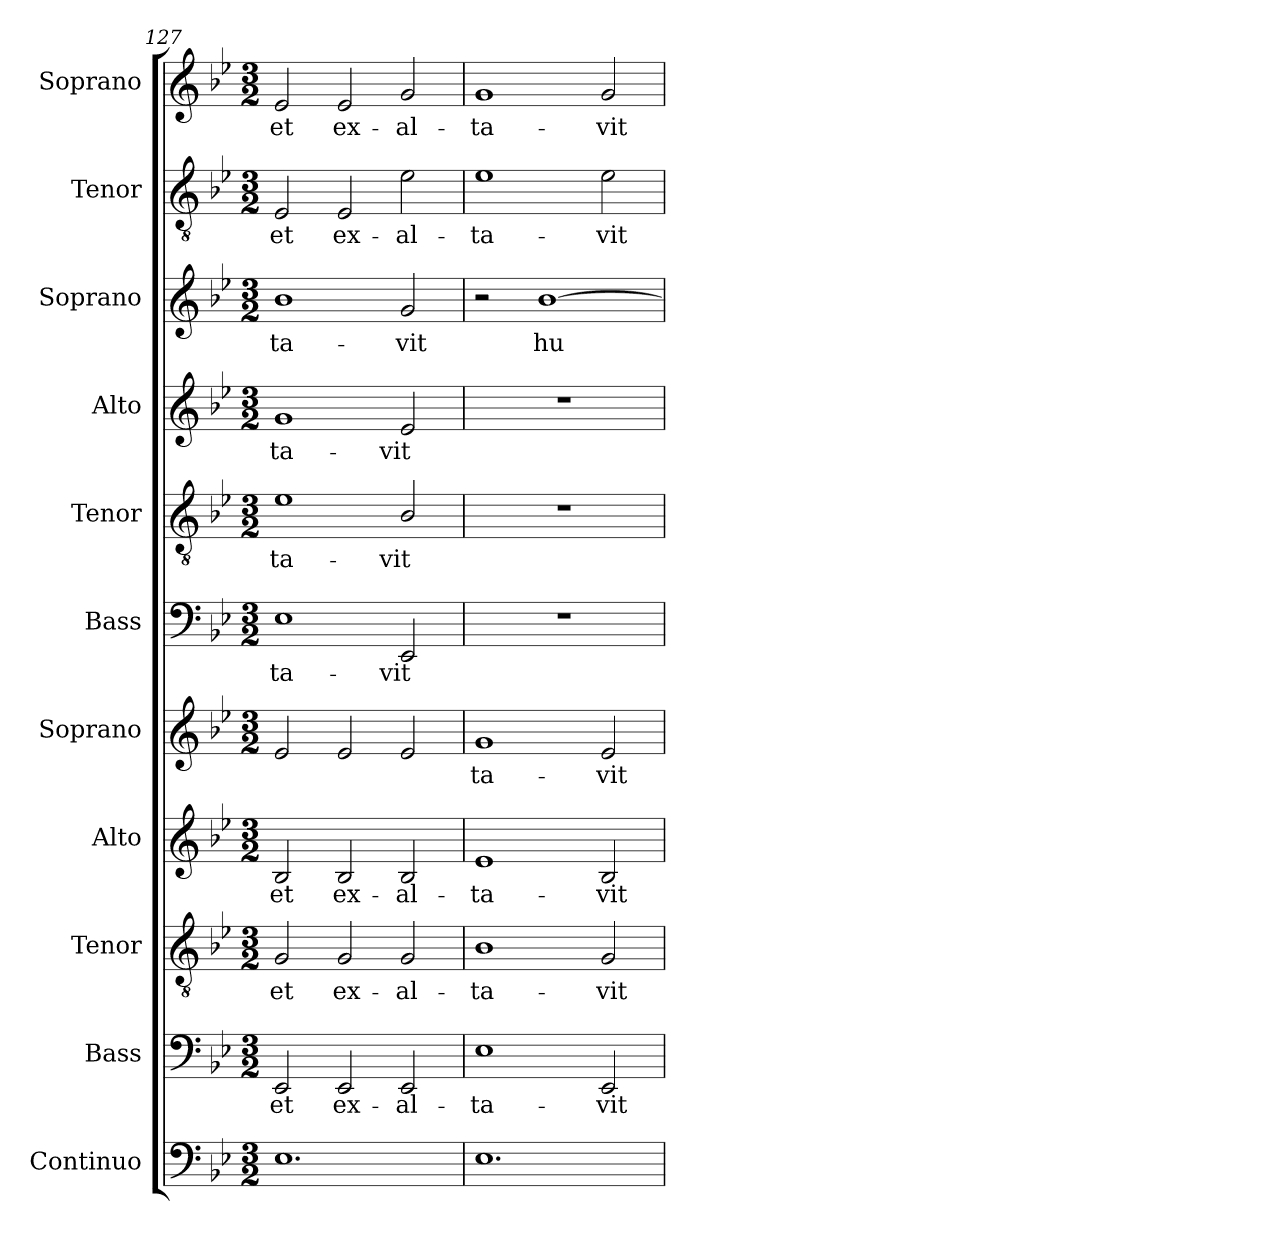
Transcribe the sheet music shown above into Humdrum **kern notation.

**kern	**kern	**text	**kern	**text	**kern	**text	**kern	**text	**kern	**text	**kern	**text	**kern	**text	**kern	**text	**kern	**text	**kern	**text
*part11	*part10	*part10	*part9	*part9	*part8	*part8	*part7	*part7	*part6	*part6	*part5	*part5	*part4	*part4	*part3	*part3	*part2	*part2	*part1	*part1
*staff11	*staff10	*staff10	*staff9	*staff9	*staff8	*staff8	*staff7	*staff7	*staff6	*staff6	*staff5	*staff5	*staff4	*staff4	*staff3	*staff3	*staff2	*staff2	*staff1	*staff1
*I"Continuo	*I"Bass	*	*I"Tenor	*	*I"Alto	*	*I"Soprano	*	*I"Bass	*	*I"Tenor	*	*I"Alto	*	*I"Soprano	*	*I"Tenor	*	*I"Soprano	*
*I'Cont.	*I'B.	*	*I'T.	*	*I'A.	*	*I'S.	*	*I'B.	*	*I'T.	*	*I'A.	*	*I'S.	*	*I'T.	*	*I'S.	*
*clefF4	*clefF4	*	*clefGv2	*	*clefG2	*	*clefG2	*	*clefF4	*	*clefGv2	*	*clefG2	*	*clefG2	*	*clefGv2	*	*clefG2	*
*	*	*	*ITrd7c12	*	*	*	*	*	*	*	*ITrd7c12	*	*	*	*	*	*ITrd7c12	*	*	*
*k[b-e-]	*k[b-e-]	*	*k[b-e-]	*	*k[b-e-]	*	*k[b-e-]	*	*k[b-e-]	*	*k[b-e-]	*	*k[b-e-]	*	*k[b-e-]	*	*k[b-e-]	*	*k[b-e-]	*
*B-:	*B-:	*	*B-:	*	*B-:	*	*B-:	*	*B-:	*	*B-:	*	*B-:	*	*B-:	*	*B-:	*	*B-:	*
*M3/2	*M3/2	*	*M3/2	*	*M3/2	*	*M3/2	*	*M3/2	*	*M3/2	*	*M3/2	*	*M3/2	*	*M3/2	*	*M3/2	*
=127	=127	=127	=127	=127	=127	=127	=127	=127	=127	=127	=127	=127	=127	=127	=127	=127	=127	=127	=127	=127
!	!	!LO:LY:b:color=#000000	!	!	!	!	!	!	!	!	!	!	!	!	!	!	!	!	!	!
!	!	!	!	!LO:LY:b:color=#000000	!	!	!	!	!	!	!	!	!	!	!	!	!	!	!	!
!	!	!	!	!	!	!LO:LY:b:color=#000000	!	!	!	!	!	!	!	!	!	!	!	!	!	!
!	!	!	!	!	!	!	!	!	!	!LO:LY:b:color=#000000	!	!	!	!	!	!	!	!	!	!
!	!	!	!	!	!	!	!	!	!	!	!	!LO:LY:b:color=#000000	!	!	!	!	!	!	!	!
!	!	!	!	!	!	!	!	!	!	!	!	!	!	!LO:LY:b:color=#000000	!	!	!	!	!	!
!	!	!	!	!	!	!	!	!	!	!	!	!	!	!	!	!LO:LY:b:color=#000000	!	!	!	!
!	!	!	!	!	!	!	!	!	!	!	!	!	!	!	!	!	!	!LO:LY:b:color=#000000	!	!
!	!	!	!	!	!	!	!	!	!	!	!	!	!	!	!	!	!	!	!	!LO:LY:b:color=#000000
1.E-i	2EE-i/	et	2GGi/	et	2B-i/	et	2e-i/	.	1E-i	-ta-	1E-i	-ta-	1gi	-ta-	1b-i	-ta-	2EE-i/	et	2e-i/	et
!	!	!LO:LY:b:color=#000000	!	!	!	!	!	!	!	!	!	!	!	!	!	!	!	!	!	!
!	!	!	!	!LO:LY:b:color=#000000	!	!	!	!	!	!	!	!	!	!	!	!	!	!	!	!
!	!	!	!	!	!	!LO:LY:b:color=#000000	!	!	!	!	!	!	!	!	!	!	!	!	!	!
!	!	!	!	!	!	!	!	!	!	!	!	!	!	!	!	!	!	!LO:LY:b:color=#000000	!	!
!	!	!	!	!	!	!	!	!	!	!	!	!	!	!	!	!	!	!	!	!LO:LY:b:color=#000000
.	2EE-i/	ex-	2GGi/	ex-	2B-i/	ex-	2e-i/	.	.	.	.	.	.	.	.	.	2EE-i/	ex-	2e-i/	ex-
!	!	!LO:LY:b:color=#000000	!	!	!	!	!	!	!	!	!	!	!	!	!	!	!	!	!	!
!	!	!	!	!LO:LY:b:color=#000000	!	!	!	!	!	!	!	!	!	!	!	!	!	!	!	!
!	!	!	!	!	!	!LO:LY:b:color=#000000	!	!	!	!	!	!	!	!	!	!	!	!	!	!
!	!	!	!	!	!	!	!	!	!	!LO:LY:b:color=#000000	!	!	!	!	!	!	!	!	!	!
!	!	!	!	!	!	!	!	!	!	!	!	!LO:LY:b:color=#000000	!	!	!	!	!	!	!	!
!	!	!	!	!	!	!	!	!	!	!	!	!	!	!LO:LY:b:color=#000000	!	!	!	!	!	!
!	!	!	!	!	!	!	!	!	!	!	!	!	!	!	!	!LO:LY:b:color=#000000	!	!	!	!
!	!	!	!	!	!	!	!	!	!	!	!	!	!	!	!	!	!	!LO:LY:b:color=#000000	!	!
!	!	!	!	!	!	!	!	!	!	!	!	!	!	!	!	!	!	!	!	!LO:LY:b:color=#000000
.	2EE-i/	-al-	2GGi/	-al-	2B-i/	-al-	2e-i/	.	2EE-i/	-vit	2BB-i/	-vit	2e-i/	-vit	2gi/	-vit	2E-i\	-al-	2gi/	-al-
!!LO:PB:g=z
=128	=128	=128	=128	=128	=128	=128	=128	=128	=128	=128	=128	=128	=128	=128	=128	=128	=128	=128	=128	=128
!	!	!LO:LY:b:color=#000000	!	!	!	!	!	!	!	!	!	!	!	!	!	!	!	!	!	!
!	!	!	!	!LO:LY:b:color=#000000	!	!	!	!	!	!	!	!	!	!	!	!	!	!	!	!
!	!	!	!	!	!	!LO:LY:b:color=#000000	!	!	!	!	!	!	!	!	!	!	!	!	!	!
!	!	!	!	!	!	!	!	!LO:LY:b:color=#000000	!LO:N:vis=1	!	!LO:N:vis=1	!	!LO:N:vis=1	!	!	!	!	!	!	!
!	!	!	!	!	!	!	!	!	!	!	!	!	!	!	!	!	!	!LO:LY:b:color=#000000	!	!
!	!	!	!	!	!	!	!	!	!	!	!	!	!	!	!	!	!	!	!	!LO:LY:b:color=#000000
1.E-i	1E-i	-ta-	1BB-i	-ta-	1e-i	-ta-	1gi	ta-	1.r	.	1.r	.	1.r	.	2r	.	1E-i	-ta-	1gi	-ta-
!	!	!	!	!	!	!	!	!	!	!	!	!	!	!	!	!LO:LY:b:color=#000000	!	!	!	!
.	.	.	.	.	.	.	.	.	.	.	.	.	.	.	[<1b-i	hu-	.	.	.	.
!	!	!LO:LY:b:color=#000000	!	!	!	!	!	!	!	!	!	!	!	!	!	!	!	!	!	!
!	!	!	!	!LO:LY:b:color=#000000	!	!	!	!	!	!	!	!	!	!	!	!	!	!	!	!
!	!	!	!	!	!	!LO:LY:b:color=#000000	!	!	!	!	!	!	!	!	!	!	!	!	!	!
!	!	!	!	!	!	!	!	!LO:LY:b:color=#000000	!	!	!	!	!	!	!	!	!	!	!	!
!	!	!	!	!	!	!	!	!	!	!	!	!	!	!	!	!	!	!LO:LY:b:color=#000000	!	!
!	!	!	!	!	!	!	!	!	!	!	!	!	!	!	!	!	!	!	!	!LO:LY:b:color=#000000
.	2EE-i/	-vit	2GGi/	-vit	2B-i/	-vit	2e-i/	-vit	.	.	.	.	.	.	.	.	2E-i\	-vit	2gi/	-vit
=	=	=	=	=	=	=	=	=	=	=	=	=	=	=	=	=	=	=	=	=
*-	*-	*-	*-	*-	*-	*-	*-	*-	*-	*-	*-	*-	*-	*-	*-	*-	*-	*-	*-	*-
